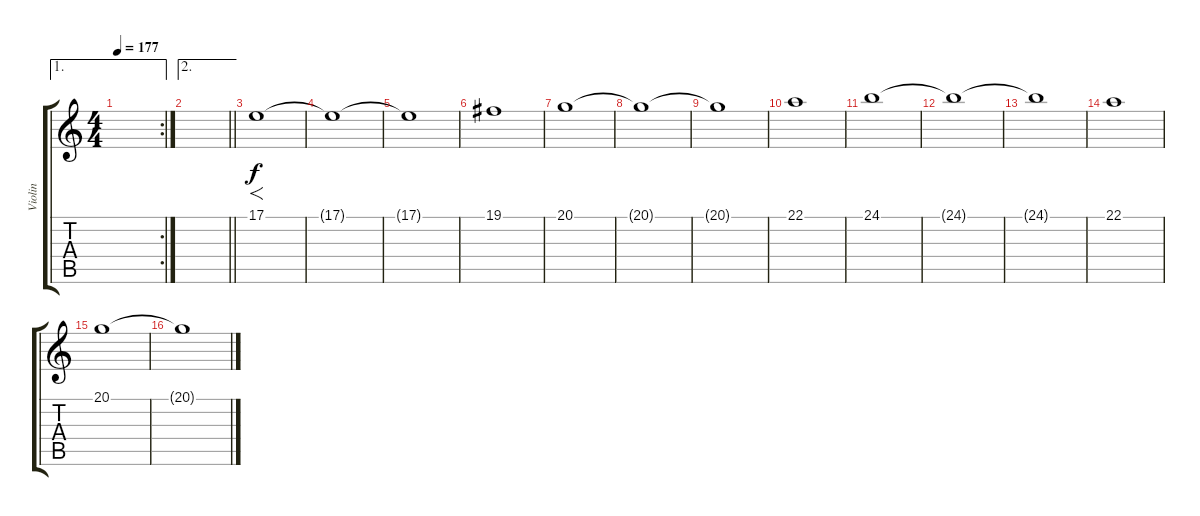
\track ("Violin" "Violin") {instrument violin}
\staff {score tabs}
\tuning (B3 Gb3 D3 A2 E2 B1) {hide}
\ae 1
\rc 2
\ts (4 4)
\tempo 177
\clef g2
\ks c
|
\ae 2
\barLineRight lightlight
|
\section ("" "")
17.1.1{f} |
17.1{t}.1 |
17.1{t}.1 |
19.1.1 |
20.1.1 |
20.1{t}.1 |
20.1{t}.1 |
22.1.1 |
24.1.1 |
24.1{t}.1 |
24.1{t}.1 |
22.1.1 |
20.1.1 |
20.1{t}.1
